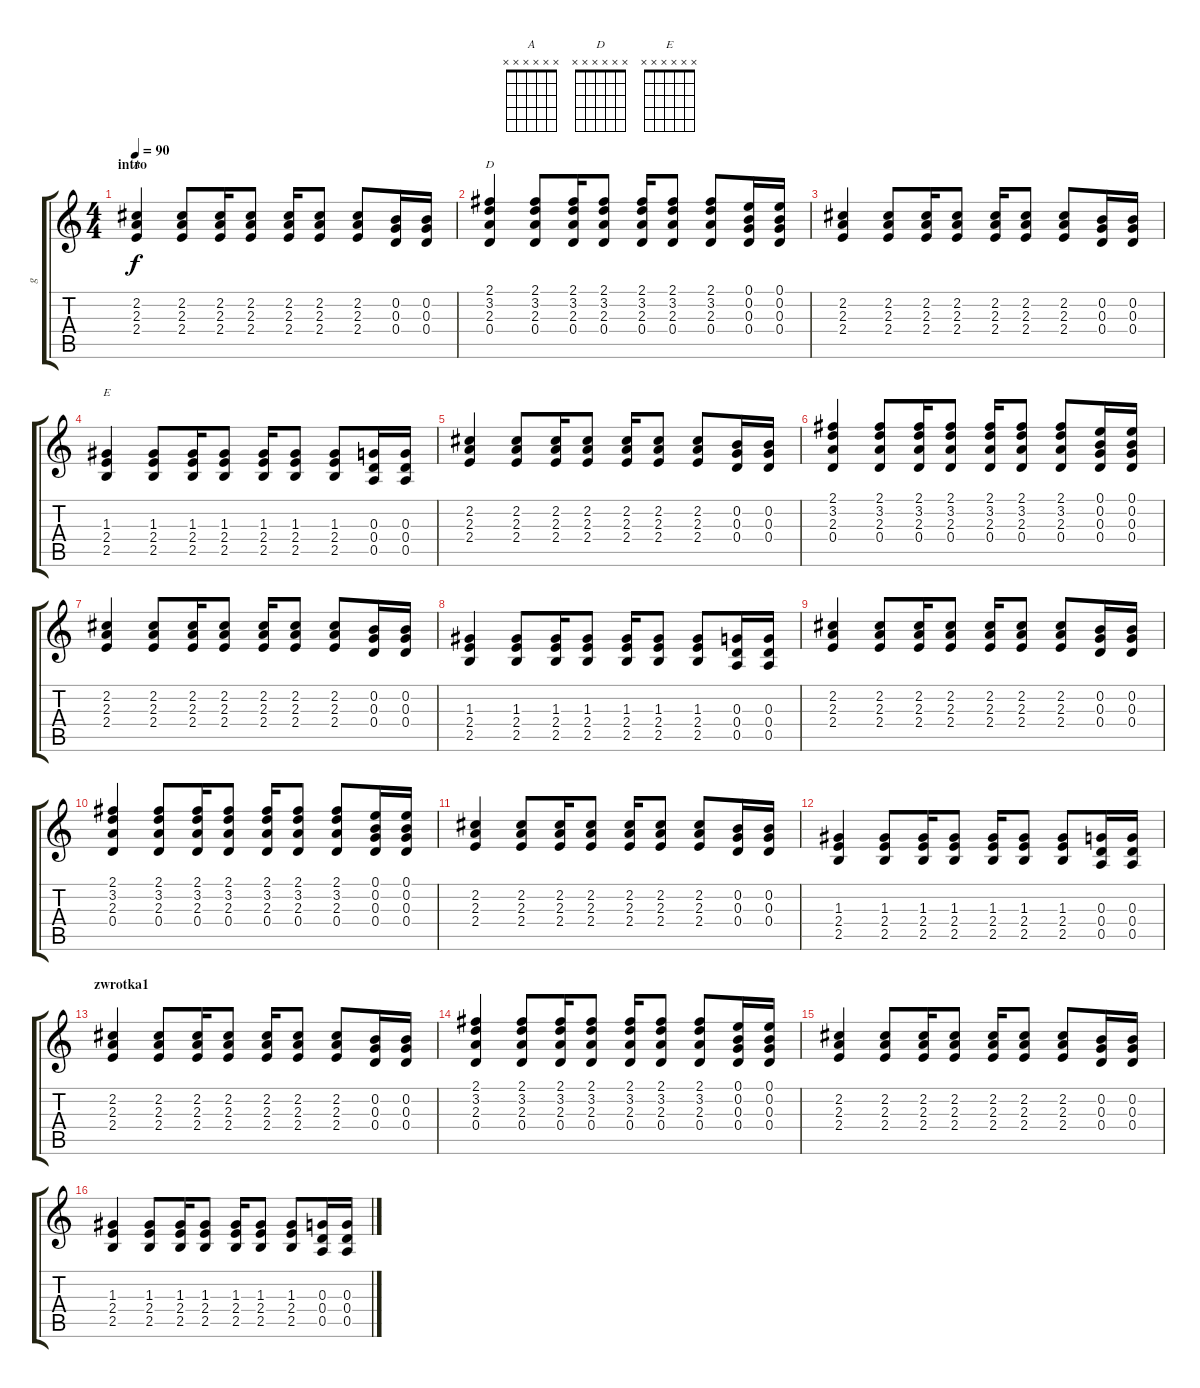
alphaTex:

\track ("g" "g") {instrument electricguitarclean}
\staff {score tabs}
\tuning (E4 B3 G3 D3 A2 E2) {hide}
\chord ("A" x x x x x x) {firstfret 0}
\chord ("D" x x x x x x) {firstfret 0}
\chord ("E" x x x x x x) {firstfret 0}
\ts (4 4)
\section ("" "intro")
\tempo 90
\clef g2
\ks c
(2.2 2.3 2.4).4{ch "A" dy f instrument electricguitarclean} (2.2 2.3 2.4).8 (2.2 2.3 2.4).16 (2.2 2.3 2.4).8 (2.2 2.3 2.4).16 (2.2 2.3 2.4).8 (2.2 2.3 2.4).8 (0.2 0.3 0.4).16 (0.2 0.3 0.4).16 |
(2.1 3.2 2.3 0.4).4{ch "D"} (2.1 3.2 2.3 0.4).8 (2.1 3.2 2.3 0.4).16 (2.1 3.2 2.3 0.4).8 (2.1 3.2 2.3 0.4).16 (2.1 3.2 2.3 0.4).8 (2.1 3.2 2.3 0.4).8 (0.1 0.2 0.3 0.4).16 (0.1 0.2 0.3 0.4).16 |
(2.2 2.3 2.4).4 (2.2 2.3 2.4).8 (2.2 2.3 2.4).16 (2.2 2.3 2.4).8 (2.2 2.3 2.4).16 (2.2 2.3 2.4).8 (2.2 2.3 2.4).8 (0.2 0.3 0.4).16 (0.2 0.3 0.4).16 |
(1.3 2.4 2.5).4{ch "E"} (1.3 2.4 2.5).8 (1.3 2.4 2.5).16 (1.3 2.4 2.5).8 (1.3 2.4 2.5).16 (1.3 2.4 2.5).8 (1.3 2.4 2.5).8 (0.3 0.4 0.5).16 (0.3 0.4 0.5).16 |
(2.2 2.3 2.4).4 (2.2 2.3 2.4).8 (2.2 2.3 2.4).16 (2.2 2.3 2.4).8 (2.2 2.3 2.4).16 (2.2 2.3 2.4).8 (2.2 2.3 2.4).8 (0.2 0.3 0.4).16 (0.2 0.3 0.4).16 |
(2.1 3.2 2.3 0.4).4 (2.1 3.2 2.3 0.4).8 (2.1 3.2 2.3 0.4).16 (2.1 3.2 2.3 0.4).8 (2.1 3.2 2.3 0.4).16 (2.1 3.2 2.3 0.4).8 (2.1 3.2 2.3 0.4).8 (0.1 0.2 0.3 0.4).16 (0.1 0.2 0.3 0.4).16 |
(2.2 2.3 2.4).4 (2.2 2.3 2.4).8 (2.2 2.3 2.4).16 (2.2 2.3 2.4).8 (2.2 2.3 2.4).16 (2.2 2.3 2.4).8 (2.2 2.3 2.4).8 (0.2 0.3 0.4).16 (0.2 0.3 0.4).16 |
(1.3 2.4 2.5).4 (1.3 2.4 2.5).8 (1.3 2.4 2.5).16 (1.3 2.4 2.5).8 (1.3 2.4 2.5).16 (1.3 2.4 2.5).8 (1.3 2.4 2.5).8 (0.3 0.4 0.5).16 (0.3 0.4 0.5).16 |
(2.2 2.3 2.4).4 (2.2 2.3 2.4).8 (2.2 2.3 2.4).16 (2.2 2.3 2.4).8 (2.2 2.3 2.4).16 (2.2 2.3 2.4).8 (2.2 2.3 2.4).8 (0.2 0.3 0.4).16 (0.2 0.3 0.4).16 |
(2.1 3.2 2.3 0.4).4 (2.1 3.2 2.3 0.4).8 (2.1 3.2 2.3 0.4).16 (2.1 3.2 2.3 0.4).8 (2.1 3.2 2.3 0.4).16 (2.1 3.2 2.3 0.4).8 (2.1 3.2 2.3 0.4).8 (0.1 0.2 0.3 0.4).16 (0.1 0.2 0.3 0.4).16 |
(2.2 2.3 2.4).4 (2.2 2.3 2.4).8 (2.2 2.3 2.4).16 (2.2 2.3 2.4).8 (2.2 2.3 2.4).16 (2.2 2.3 2.4).8 (2.2 2.3 2.4).8 (0.2 0.3 0.4).16 (0.2 0.3 0.4).16 |
(1.3 2.4 2.5).4 (1.3 2.4 2.5).8 (1.3 2.4 2.5).16 (1.3 2.4 2.5).8 (1.3 2.4 2.5).16 (1.3 2.4 2.5).8 (1.3 2.4 2.5).8 (0.3 0.4 0.5).16 (0.3 0.4 0.5).16 |
\section ("" "zwrotka1")
(2.2 2.3 2.4).4 (2.2 2.3 2.4).8 (2.2 2.3 2.4).16 (2.2 2.3 2.4).8 (2.2 2.3 2.4).16 (2.2 2.3 2.4).8 (2.2 2.3 2.4).8 (0.2 0.3 0.4).16 (0.2 0.3 0.4).16 |
(2.1 3.2 2.3 0.4).4 (2.1 3.2 2.3 0.4).8 (2.1 3.2 2.3 0.4).16 (2.1 3.2 2.3 0.4).8 (2.1 3.2 2.3 0.4).16 (2.1 3.2 2.3 0.4).8 (2.1 3.2 2.3 0.4).8 (0.1 0.2 0.3 0.4).16 (0.1 0.2 0.3 0.4).16 |
(2.2 2.3 2.4).4 (2.2 2.3 2.4).8 (2.2 2.3 2.4).16 (2.2 2.3 2.4).8 (2.2 2.3 2.4).16 (2.2 2.3 2.4).8 (2.2 2.3 2.4).8 (0.2 0.3 0.4).16 (0.2 0.3 0.4).16 |
(1.3 2.4 2.5).4 (1.3 2.4 2.5).8 (1.3 2.4 2.5).16 (1.3 2.4 2.5).8 (1.3 2.4 2.5).16 (1.3 2.4 2.5).8 (1.3 2.4 2.5).8 (0.3 0.4 0.5).16 (0.3 0.4 0.5).16
